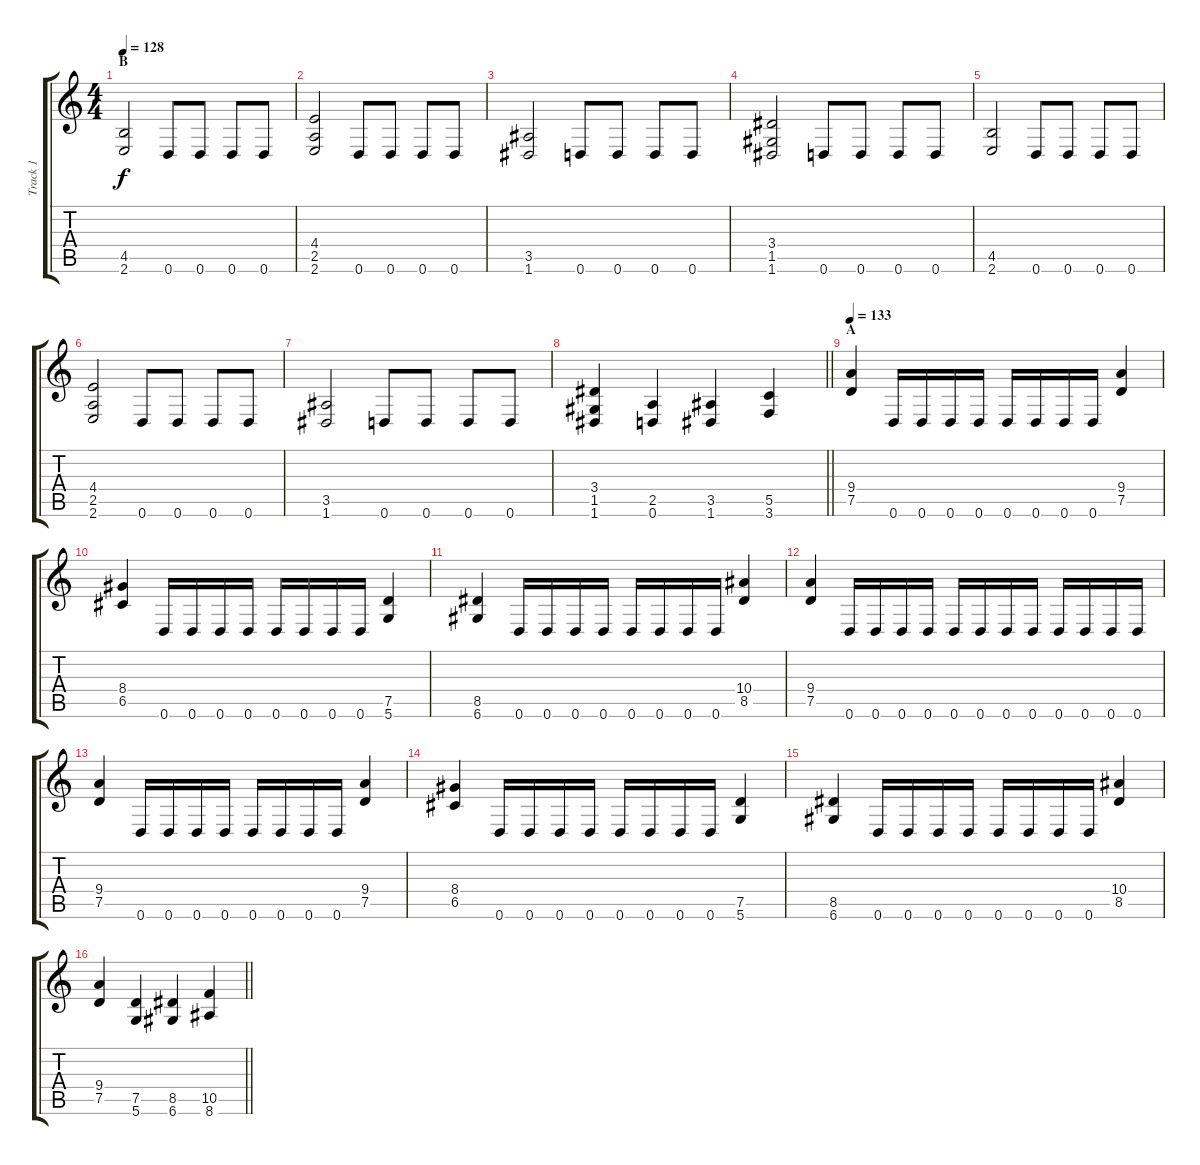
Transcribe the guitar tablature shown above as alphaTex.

\track ("Track 1" "Track 1") {instrument overdrivenguitar}
\staff {score tabs}
\tuning (D4 A3 F3 C3 G2 D2) {hide}
\ts (4 4)
\section ("" "B")
\tempo 128
\clef g2
\ks c
(4.5 2.6).2{dy f} 0.6.8 0.6.8 0.6.8 0.6.8 |
(4.4 2.5 2.6).2 0.6.8 0.6.8 0.6.8 0.6.8 |
(3.5 1.6).2 0.6.8 0.6.8 0.6.8 0.6.8 |
(3.4 1.5 1.6).2 0.6.8 0.6.8 0.6.8 0.6.8 |
(4.5 2.6).2 0.6.8 0.6.8 0.6.8 0.6.8 |
(4.4 2.5 2.6).2 0.6.8 0.6.8 0.6.8 0.6.8 |
(3.5 1.6).2 0.6.8 0.6.8 0.6.8 0.6.8 |
\barLineRight lightlight
(3.4 1.5 1.6).4 (2.5 0.6).4 (3.5 1.6).4 (5.5 3.6).4 |
\section ("" "A")
\tempo 133
(9.4 7.5).4 0.6.16 0.6.16 0.6.16 0.6.16 0.6.16 0.6.16 0.6.16 0.6.16 (9.4 7.5).4 |
(8.4 6.5).4 0.6.16 0.6.16 0.6.16 0.6.16 0.6.16 0.6.16 0.6.16 0.6.16 (7.5 5.6).4 |
(8.5 6.6).4 0.6.16 0.6.16 0.6.16 0.6.16 0.6.16 0.6.16 0.6.16 0.6.16 (10.4 8.5).4 |
(9.4 7.5).4 0.6.16 0.6.16 0.6.16 0.6.16 0.6.16 0.6.16 0.6.16 0.6.16 0.6.16 0.6.16 0.6.16 0.6.16 |
(9.4 7.5).4 0.6.16 0.6.16 0.6.16 0.6.16 0.6.16 0.6.16 0.6.16 0.6.16 (9.4 7.5).4 |
(8.4 6.5).4 0.6.16 0.6.16 0.6.16 0.6.16 0.6.16 0.6.16 0.6.16 0.6.16 (7.5 5.6).4 |
(8.5 6.6).4 0.6.16 0.6.16 0.6.16 0.6.16 0.6.16 0.6.16 0.6.16 0.6.16 (10.4 8.5).4 |
\barLineRight lightlight
(9.4 7.5).4 (7.5 5.6).4 (8.5 6.6).4 (10.5 8.6).4
